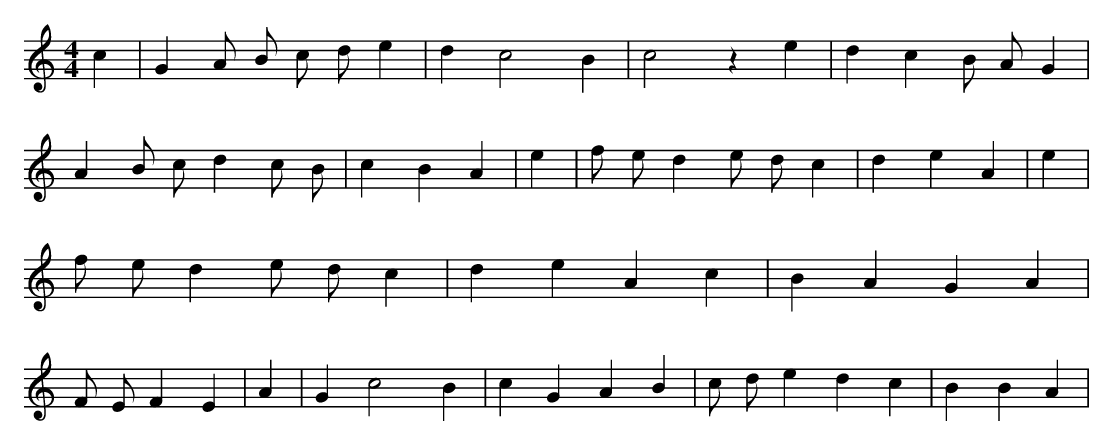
X:1
M:4/4
L:1/8
K:C
c2 | G2 A B c d e2 | d2 c4 B2 | c4 z2 e2 | d2 c2 B A G2 | A2 B c d2 c B | c2 B2 A2 | e2 | f e d2 e d c2 | d2 e2 A2 | e2 | f e d2 e d c2 | d2 e2 A2 c2 | B2 A2 G2 A2 | F E F2 E2 | A2 | G2 c4 B2 | c2 G2 A2 B2 | c d e2 d2 c2 | B2 B2 A2 |
